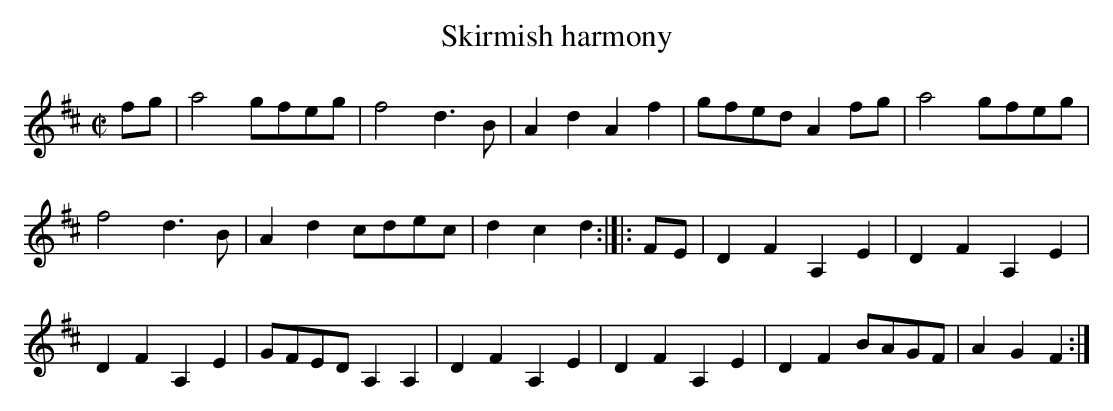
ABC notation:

X:1
T: Skirmish harmony
K:D
M:C|
L:1/8
fg|a4 gfeg|f4 d3B|A2d2A2f2|gfed A2 fg|a4 gfeg|
f4 d3B|A2d2 cdec|d2c2d2:|]|:FE|D2F2A,2E2|D2F2A,2E2|
D2F2A,2E2|GFED A,2A,2|D2F2A,2E2|D2F2A,2E2|D2F2 BAGF|A2G2F2:|]


$SmallLMargin
$SmallRMargin
